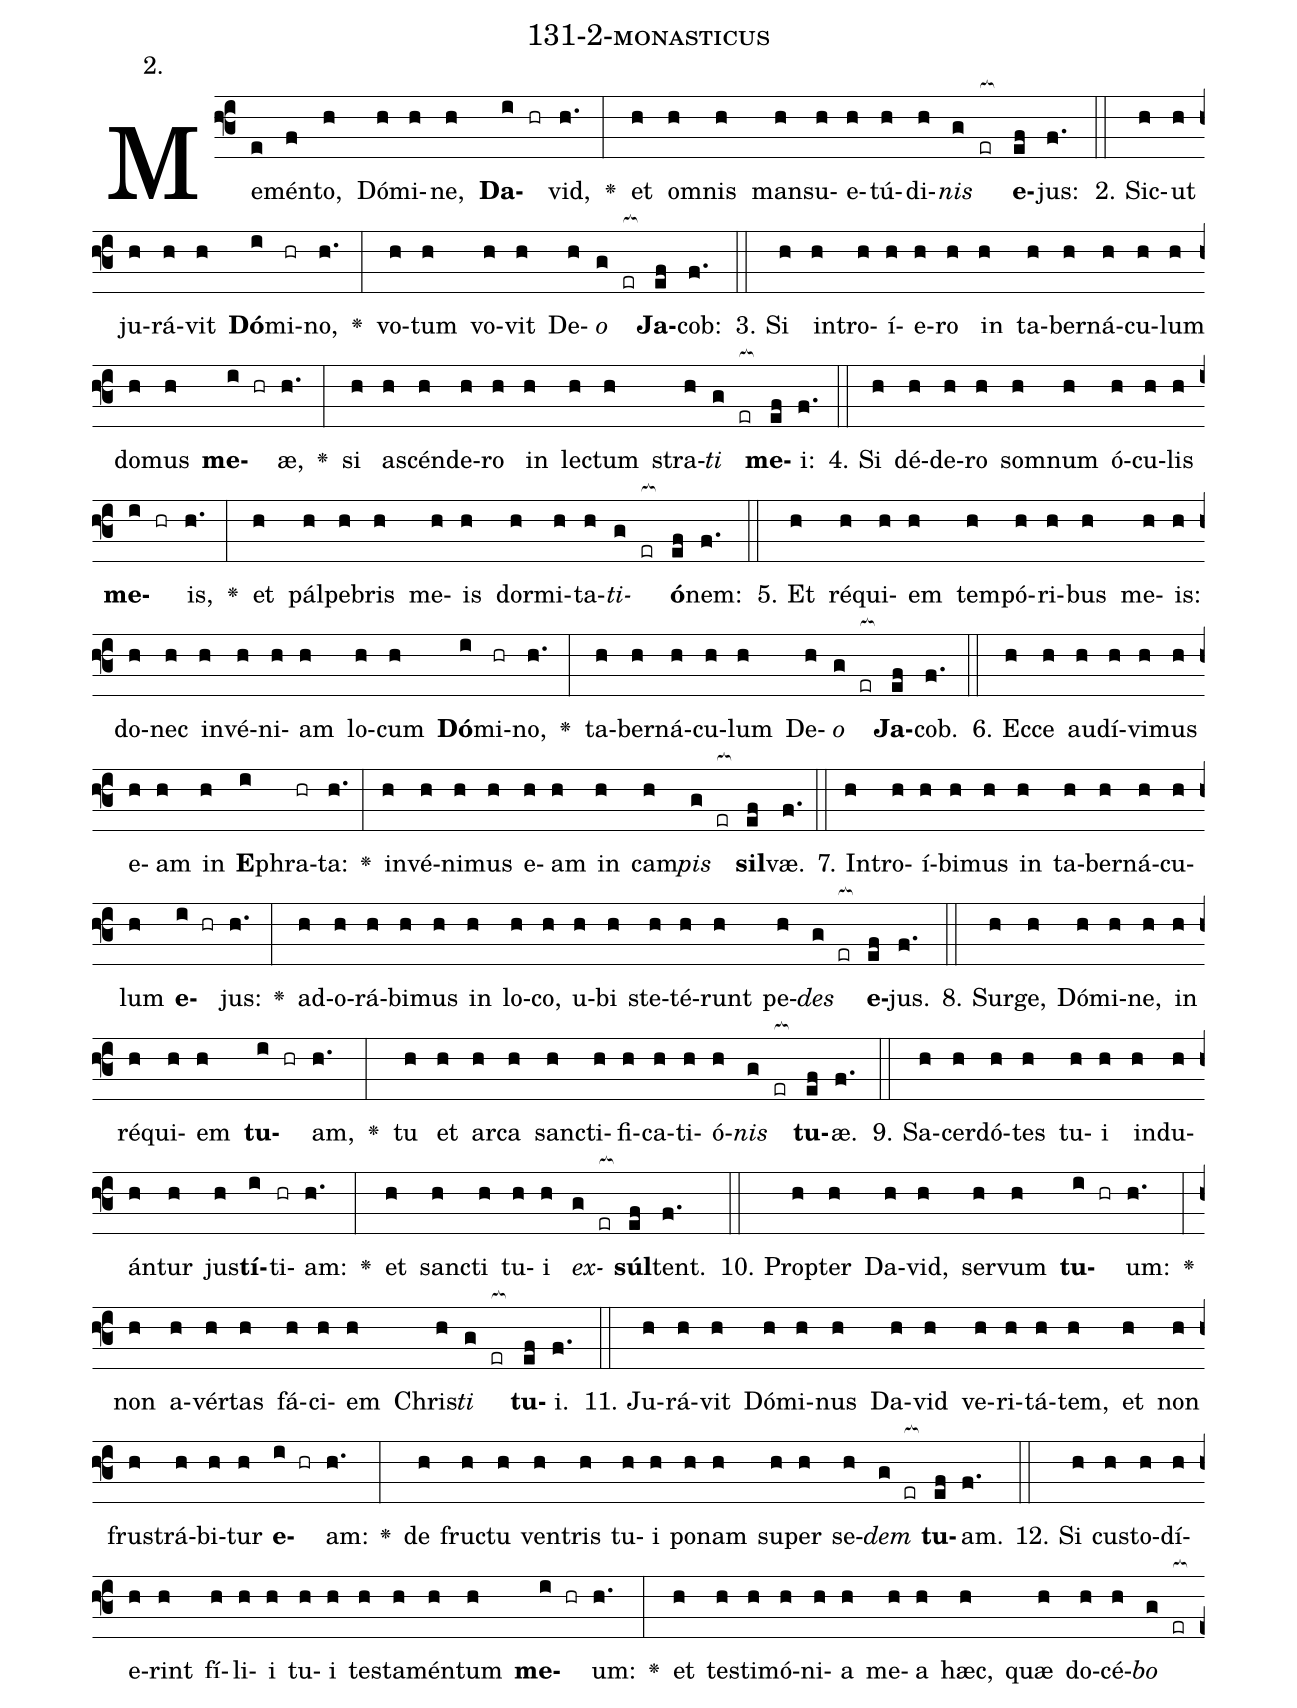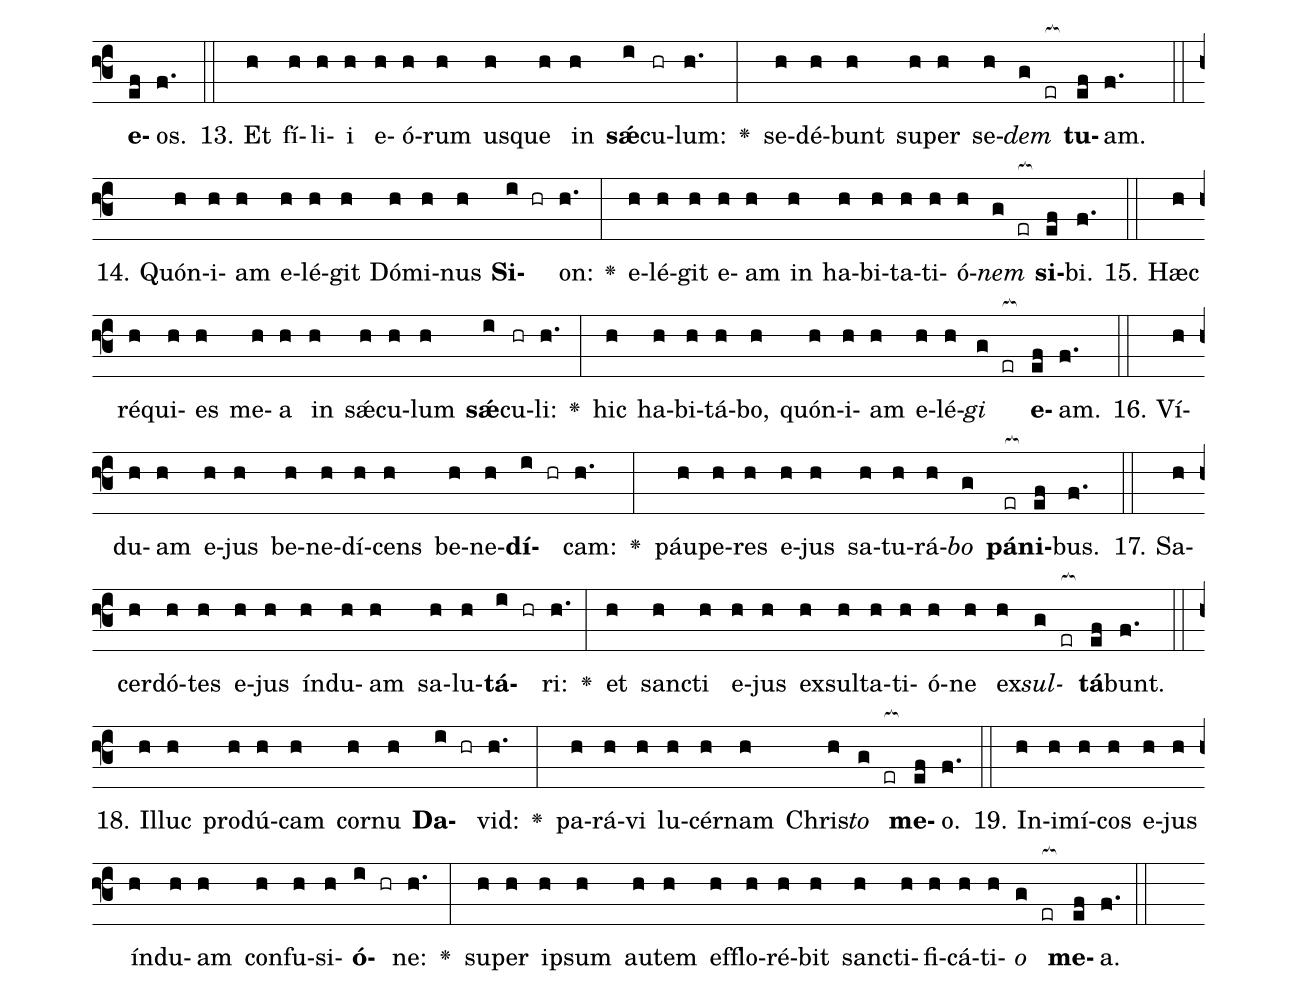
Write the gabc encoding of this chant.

name: 131-2-monasticus;
annotation: 2.;
%%
(f3)Me(e)mén(f)to,(h) Dó(h)mi(h)ne,(h) <b>Da</b>(i hr)vid,(h.) <v>\greheightstar</v>(:) et(h) om(h)nis(h) man(h)su(h)e(h)tú(h)di(h)<i>nis</i>(g er[ocb:1{]) <b>e</b>(ef[ocb:0}])jus:(f.) (::)
2. Sic(h)ut(h) ju(h)rá(h)vit(h) <b>Dó</b>(i)mi(hr)no,(h.) <v>\greheightstar</v>(:) vo(h)tum(h) vo(h)vit(h) De(h)<i>o</i>(g er[ocb:1{]) <b>Ja</b>(ef[ocb:0}])cob:(f.) (::)
3. Si(h) in(h)tro(h)í(h)e(h)ro(h) in(h) ta(h)ber(h)ná(h)cu(h)lum(h) do(h)mus(h) <b>me</b>(i hr)æ,(h.) <v>\greheightstar</v>(:) si(h) a(h)scén(h)de(h)ro(h) in(h) lec(h)tum(h) stra(h)<i>ti</i>(g er[ocb:1{]) <b>me</b>(ef[ocb:0}])i:(f.) (::)
4. Si(h) dé(h)de(h)ro(h) som(h)num(h) ó(h)cu(h)lis(h) <b>me</b>(i hr)is,(h.) <v>\greheightstar</v>(:) et(h) pál(h)pe(h)bris(h) me(h)is(h) dor(h)mi(h)ta(h)<i>ti</i>(g er[ocb:1{])<b>ó</b>(ef[ocb:0}])nem:(f.) (::)
5. Et(h) ré(h)qui(h)em(h) tem(h)pó(h)ri(h)bus(h) me(h)is:(h) do(h)nec(h) in(h)vé(h)ni(h)am(h) lo(h)cum(h) <b>Dó</b>(i)mi(hr)no,(h.) <v>\greheightstar</v>(:) ta(h)ber(h)ná(h)cu(h)lum(h) De(h)<i>o</i>(g er[ocb:1{]) <b>Ja</b>(ef[ocb:0}])cob.(f.) (::)
6. Ec(h)ce(h) au(h)dí(h)vi(h)mus(h) e(h)am(h) in(h) <b>E</b>(i)phra(hr)ta:(h.) <v>\greheightstar</v>(:) in(h)vé(h)ni(h)mus(h) e(h)am(h) in(h) cam(h)<i>pis</i>(g er[ocb:1{]) <b>sil</b>(ef[ocb:0}])væ.(f.) (::)
7. In(h)tro(h)í(h)bi(h)mus(h) in(h) ta(h)ber(h)ná(h)cu(h)lum(h) <b>e</b>(i hr)jus:(h.) <v>\greheightstar</v>(:) ad(h)o(h)rá(h)bi(h)mus(h) in(h) lo(h)co,(h) u(h)bi(h) ste(h)té(h)runt(h) pe(h)<i>des</i>(g er[ocb:1{]) <b>e</b>(ef[ocb:0}])jus.(f.) (::)
8. Sur(h)ge,(h) Dó(h)mi(h)ne,(h) in(h) ré(h)qui(h)em(h) <b>tu</b>(i hr)am,(h.) <v>\greheightstar</v>(:) tu(h) et(h) ar(h)ca(h) sanc(h)ti(h)fi(h)ca(h)ti(h)ó(h)<i>nis</i>(g er[ocb:1{]) <b>tu</b>(ef[ocb:0}])æ.(f.) (::)
9. Sa(h)cer(h)dó(h)tes(h) tu(h)i(h) ind(h)u(h)án(h)tur(h) jus(h)<b>tí</b>(i)ti(hr)am:(h.) <v>\greheightstar</v>(:) et(h) sanc(h)ti(h) tu(h)i(h) <i>ex</i>(g er[ocb:1{])<b>súl</b>(ef[ocb:0}])tent.(f.) (::)
10. Prop(h)ter(h) Da(h)vid,(h) ser(h)vum(h) <b>tu</b>(i hr)um:(h.) <v>\greheightstar</v>(:) non(h) a(h)vér(h)tas(h) fá(h)ci(h)em(h) Chris(h)<i>ti</i>(g er[ocb:1{]) <b>tu</b>(ef[ocb:0}])i.(f.) (::)
11. Ju(h)rá(h)vit(h) Dó(h)mi(h)nus(h) Da(h)vid(h) ve(h)ri(h)tá(h)tem,(h) et(h) non(h) frus(h)trá(h)bi(h)tur(h) <b>e</b>(i hr)am:(h.) <v>\greheightstar</v>(:) de(h) fruc(h)tu(h) ven(h)tris(h) tu(h)i(h) po(h)nam(h) su(h)per(h) se(h)<i>dem</i>(g er[ocb:1{]) <b>tu</b>(ef[ocb:0}])am.(f.) (::)
12. Si(h) cus(h)to(h)dí(h)e(h)rint(h) fí(h)li(h)i(h) tu(h)i(h) tes(h)ta(h)mén(h)tum(h) <b>me</b>(i hr)um:(h.) <v>\greheightstar</v>(:) et(h) tes(h)ti(h)mó(h)ni(h)a(h) me(h)a(h) hæc,(h) quæ(h) do(h)cé(h)<i>bo</i>(g er[ocb:1{]) <b>e</b>(ef[ocb:0}])os.(f.) (::)
13. Et(h) fí(h)li(h)i(h) e(h)ó(h)rum(h) us(h)que(h) in(h) <b>sǽ</b>(i)cu(hr)lum:(h.) <v>\greheightstar</v>(:) se(h)dé(h)bunt(h) su(h)per(h) se(h)<i>dem</i>(g er[ocb:1{]) <b>tu</b>(ef[ocb:0}])am.(f.) (::)
14. Quón(h)i(h)am(h) e(h)lé(h)git(h) Dó(h)mi(h)nus(h) <b>Si</b>(i hr)on:(h.) <v>\greheightstar</v>(:) e(h)lé(h)git(h) e(h)am(h) in(h) ha(h)bi(h)ta(h)ti(h)ó(h)<i>nem</i>(g er[ocb:1{]) <b>si</b>(ef[ocb:0}])bi.(f.) (::)
15. Hæc(h) ré(h)qui(h)es(h) me(h)a(h) in(h) sǽ(h)cu(h)lum(h) <b>sǽ</b>(i)cu(hr)li:(h.) <v>\greheightstar</v>(:) hic(h) ha(h)bi(h)tá(h)bo,(h) quón(h)i(h)am(h) e(h)lé(h)<i>gi</i>(g er[ocb:1{]) <b>e</b>(ef[ocb:0}])am.(f.) (::)
16. Ví(h)du(h)am(h) e(h)jus(h) be(h)ne(h)dí(h)cens(h) be(h)ne(h)<b>dí</b>(i hr)cam:(h.) <v>\greheightstar</v>(:) páu(h)pe(h)res(h) e(h)jus(h) sa(h)tu(h)rá(h)<i>bo</i>(g) <b>pá</b>(er[ocb:1{])<b>ni</b>(ef[ocb:0}])bus.(f.) (::)
17. Sa(h)cer(h)dó(h)tes(h) e(h)jus(h) índ(h)u(h)am(h) sa(h)lu(h)<b>tá</b>(i hr)ri:(h.) <v>\greheightstar</v>(:) et(h) sanc(h)ti(h) e(h)jus(h) ex(h)sul(h)ta(h)ti(h)ó(h)ne(h) ex(h)<i>sul</i>(g er[ocb:1{])<b>tá</b>(ef[ocb:0}])bunt.(f.) (::)
18. Il(h)luc(h) pro(h)dú(h)cam(h) cor(h)nu(h) <b>Da</b>(i hr)vid:(h.) <v>\greheightstar</v>(:) pa(h)rá(h)vi(h) lu(h)cér(h)nam(h) Chris(h)<i>to</i>(g er[ocb:1{]) <b>me</b>(ef[ocb:0}])o.(f.) (::)
19. In(h)i(h)mí(h)cos(h) e(h)jus(h) índ(h)u(h)am(h) con(h)fu(h)si(h)<b>ó</b>(i hr)ne:(h.) <v>\greheightstar</v>(:) su(h)per(h) ip(h)sum(h) au(h)tem(h) ef(h)flo(h)ré(h)bit(h) sanc(h)ti(h)fi(h)cá(h)ti(h)<i>o</i>(g er[ocb:1{]) <b>me</b>(ef[ocb:0}])a.(f.) (::)
